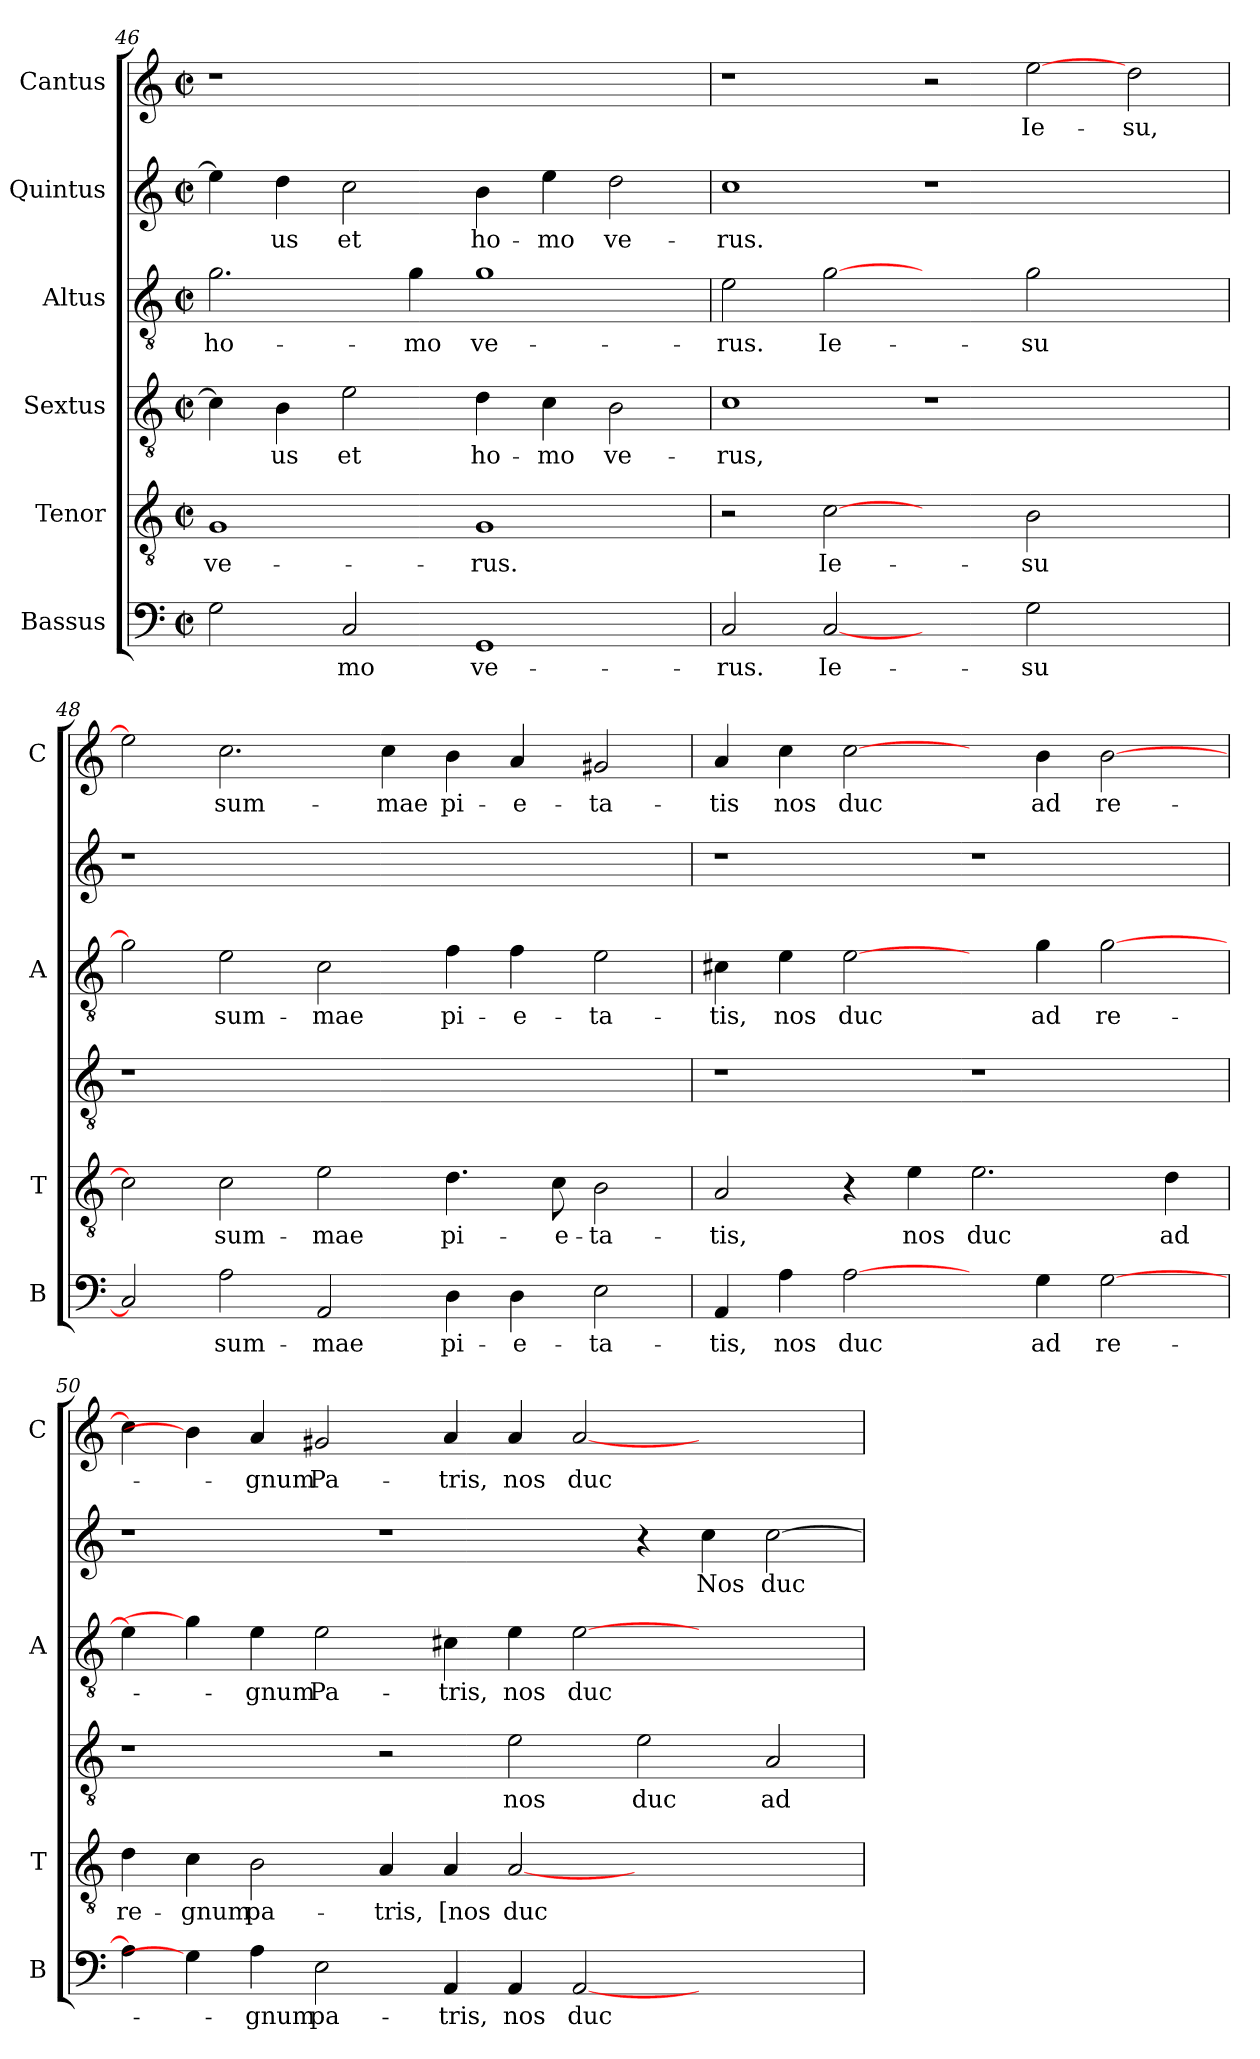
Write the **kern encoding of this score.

**kern	**text	**kern	**text	**kern	**text	**kern	**text	**kern	**text	**kern	**text
*part6	*part6	*part5	*part5	*part4	*part4	*part3	*part3	*part2	*part2	*part1	*part1
*staff6	*staff6	*staff5	*staff5	*staff4	*staff4	*staff3	*staff3	*staff2	*staff2	*staff1	*staff1
*I"Bassus	*	*I"Tenor	*	*I"Sextus	*	*I"Altus	*	*I"Quintus	*	*I"Cantus	*
*I'B	*	*I'T	*	*	*	*I'A	*	*	*	*I'C	*
*clefF4	*	*clefGv2	*	*clefGv2	*	*clefGv2	*	*clefG2	*	*clefG2	*
*k[]	*	*k[]	*	*k[]	*	*k[]	*	*k[]	*	*k[]	*
*C:	*	*C:	*	*C:	*	*C:	*	*C:	*	*C:	*
*M2/2	*	*M2/2	*	*M2/2	*	*M2/2	*	*M2/2	*	*M2/2	*
*met(c|)	*	*met(c|)	*	*met(c|)	*	*met(c|)	*	*met(c|)	*	*met(c|)	*
=46	=46	=46	=46	=46	=46	=46	=46	=46	=46	=46	=46
2G\	.	1G	ve-	4c\]	.	2.g\	ho-	4ee\]	.	1r	.
.	.	.	.	4B\	-us	.	.	4dd\	-us	.	.
2C/	-mo	.	.	2e\	et	.	.	2cc\	et	.	.
.	.	.	.	.	.	4g\	-mo	.	.	.	.
1GG	ve-	1G	-rus.	4d\	ho-	1g	ve-	4b\	ho-	1ryy	.
.	.	.	.	4c\	-mo	.	.	4ee\	-mo	.	.
.	.	.	.	2B\	ve-	.	.	2dd\	ve-	.	.
=47	=47	=47	=47	=47	=47	=47	=47	=47	=47	=47	=47
2C/	-rus.	2r	.	1c	-rus,	2e\	-rus.	1cc	-rus.	1r	.
[2C	Ie-	[2c	Ie-	.	.	[2g	Ie-	.	.	.	.
2ryy	.	2ryy	.	1r	.	2ryy	.	1r	.	2r	.
2G\	-su	2B\	-su	.	.	2g\	-su	.	.	[2ee	Ie-
2ryy	.	2ryy	.	2ryy	.	2ryy	.	2ryy	.	2dd\	-su,
!!LO:LB:g=z
=48	=48	=48	=48	=48	=48	=48	=48	=48	=48	=48	=48
2C]	.	2c]	.	1r	.	2g]	.	1r	.	2ee]	.
2A\	sum-	2c\	sum-	.	.	2e\	sum-	.	.	2.cc\	sum-
2AA/	-mae	2e\	-mae	1.ryy	.	2c\	-mae	1.ryy	.	.	.
.	.	.	.	.	.	.	.	.	.	4cc\	-mae
4D\	pi-	4.d\	pi-	.	.	4f\	pi-	.	.	4b\	pi-
4D\	-e-	.	.	.	.	4f\	-e-	.	.	4a/	-e-
.	.	8c\	-e-	.	.	.	.	.	.	.	.
2E\	-ta-	2B\	-ta-	.	.	2e\	-ta-	.	.	2g#X/	-ta-
=49	=49	=49	=49	=49	=49	=49	=49	=49	=49	=49	=49
4AA/	-tis,	2A/	-tis,	1r	.	4c#X\	-tis,	1r	.	4a/	-tis
4A\	nos	.	.	.	.	4e\	nos	.	.	4cc\	nos
[2A\	duc	4r	.	.	.	[2e\	duc	.	.	[2cc\	duc
.	.	4e\	nos	.	.	.	.	.	.	.	.
4ryy	.	2.e\	duc	1r	.	4ryy	.	1r	.	4ryy	.
4G\	ad	.	.	.	.	4g\	ad	.	.	4b\	ad
[2G\	re-	.	.	.	.	[2g\	re-	.	.	[2b\	re-
.	.	4d\	ad	.	.	.	.	.	.	.	.
=50	=50	=50	=50	=50	=50	=50	=50	=50	=50	=50	=50
4A\]	.	4d\	re-	1r	.	4e\]	.	1r	.	4cc\]	.
4G\]	.	4c\	-gnum	.	.	4g\]	.	.	.	4b\]	.
4A\	-gnum	2B\	pa-	.	.	4e\	-gnum	.	.	4a/	-gnum
2E\	pa-	.	.	.	.	2e\	Pa-	.	.	2g#X/	Pa-
.	.	4A/	-tris,	2r	.	.	.	1r	.	.	.
4AA/	-tris,	4A/	[nos	.	.	4c#X\	-tris,	.	.	4a/	-tris,
4AA/	nos	[2A/	duc	2e\	nos	4e\	nos	.	.	4a/	nos
[2AA/	duc	.	.	.	.	[2e\	duc	.	.	[2a/	duc
.	.	1ryy	.	2e\	duc	.	.	4r	.	.	.
2.ryy	.	.	.	.	.	2.ryy	.	4cc\	Nos	2.ryy	.
.	.	.	.	2A/	ad	.	.	[2cc\	duc	.	.
=	=	=	=	=	=	=	=	=	=	=	=
*-	*-	*-	*-	*-	*-	*-	*-	*-	*-	*-	*-
